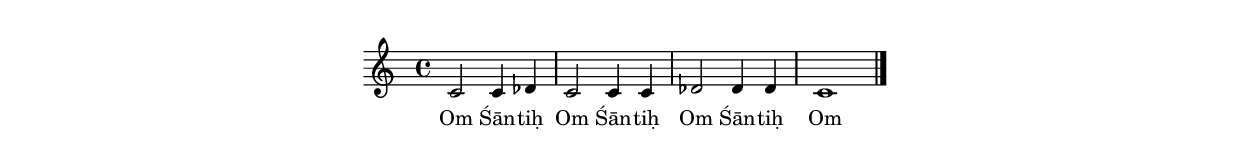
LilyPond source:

\version "2.19.45"
\paper {
	line-width = 4.6\in
}

melody = \relative c' {
  \clef treble
  \key c \major
  \time 4/4
  \set Score.voltaSpannerDuration = #(ly:make-moment 4/4)
	\new Voice = "words" {
		\repeat volta 2 {
		 c2 c4 des | c2 c4 c | des2 des4 des | c1 \bar "|."
		}
	}
}

text =  \lyricmode {
	Om Śān -- tiḥ Om Śān -- tiḥ Om Śān -- tiḥ Om
}

\score {
  <<
    \new ChordNames {
      \set chordChanges = ##t
    }
    \new Staff  {
    	\new Voice = "one" { \melody }
  	}
    	\new Lyrics \lyricsto "words" \text
  >>
  \layout {
   #(layout-set-staff-size 16)
   \context { \ChordNames
     \override ChordName #'font-size = #1
  	}
  }
  \midi {
  	\tempo 4 = 116
  }
}
